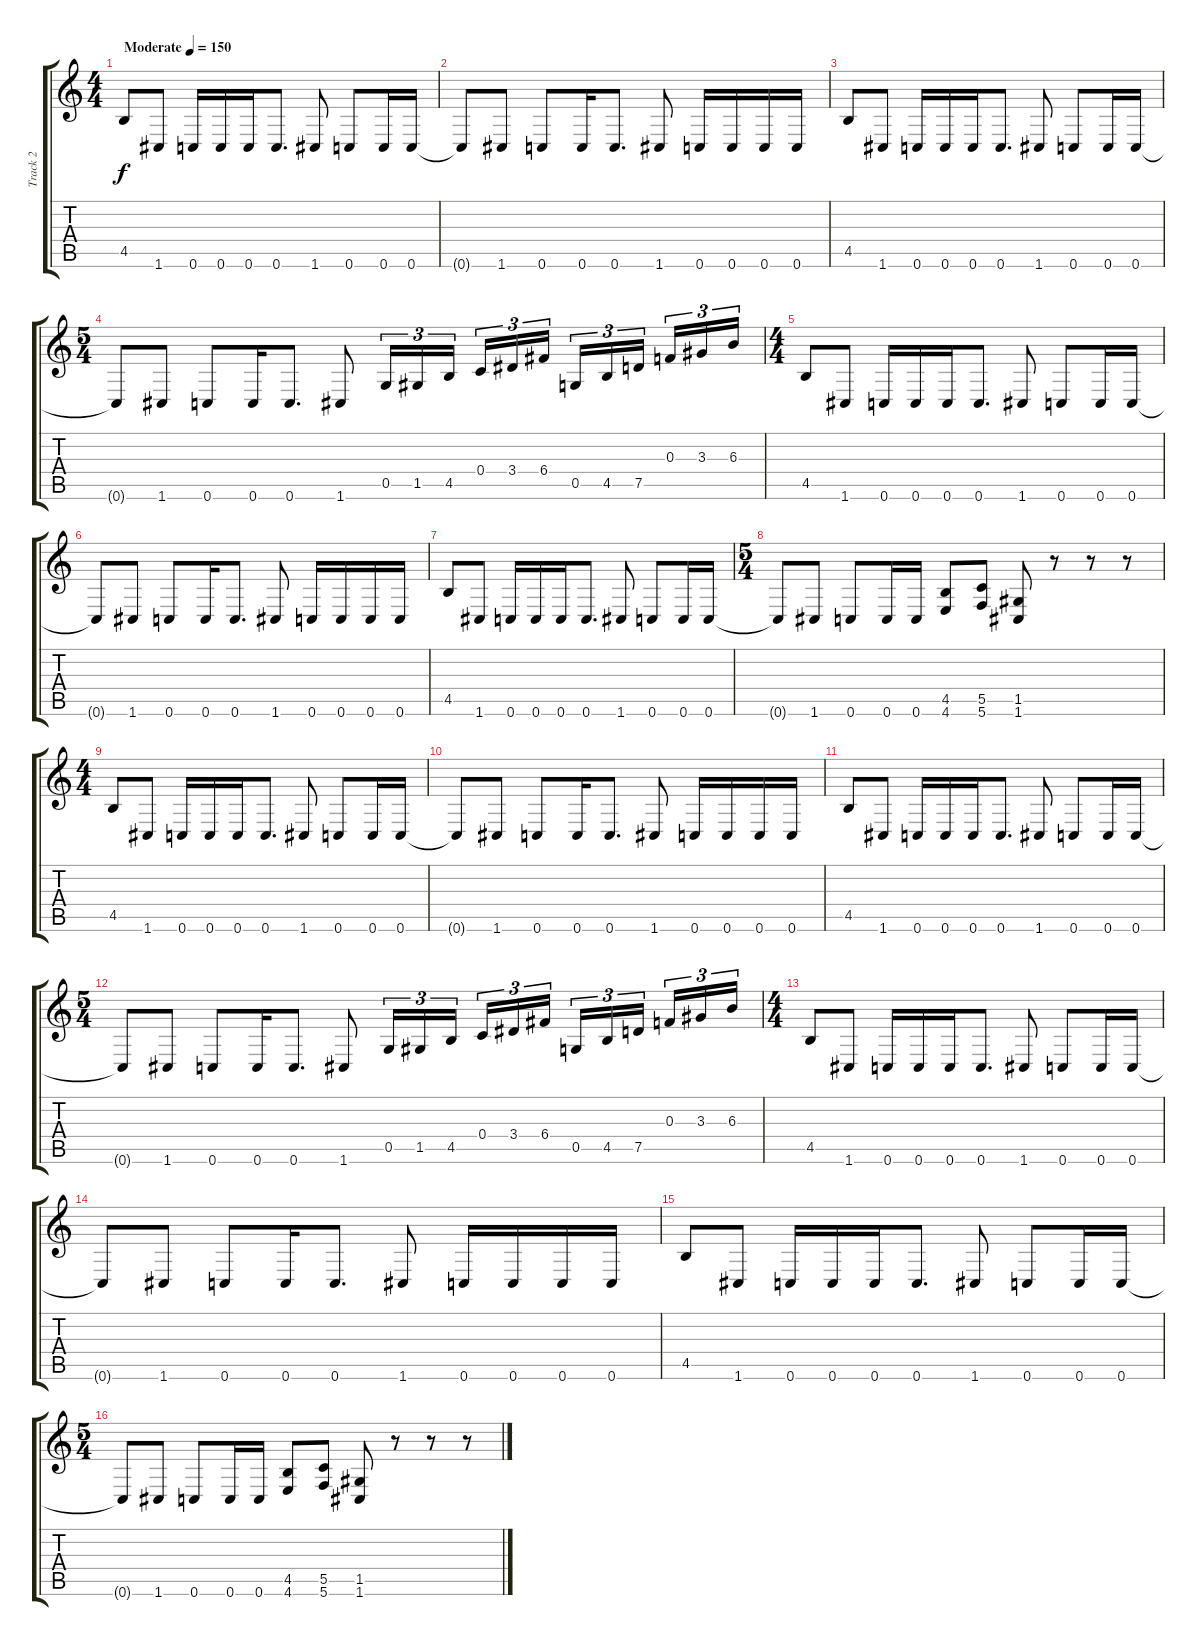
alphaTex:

\track ("Track 2" "Track 2") {instrument distortionguitar}
\staff {score tabs}
\tuning (D4 A3 F3 C3 G2 C2) {hide}
\ts (4 4)
\tempo (150 "Moderate")
\clef g2
\ks c
4.5.8{dy f instrument distortionguitar} 1.6.8 0.6.16 0.6.16 0.6.16 0.6.8{d} 1.6.8 0.6.8 0.6.16 0.6.16 |
0.6{t}.8 1.6.8 0.6.8 0.6.16 0.6.8{d} 1.6.8 0.6.16 0.6.16 0.6.16 0.6.16 |
4.5.8 1.6.8 0.6.16 0.6.16 0.6.16 0.6.8{d} 1.6.8 0.6.8 0.6.16 0.6.16 |
\ts (5 4)
0.6{t}.8 1.6.8 0.6.8 0.6.16 0.6.8{d} 1.6.8 0.5.16{tu (3 2)} 1.5.16{tu (3 2)} 4.5.16{tu (3 2) beam splitsecondary} 0.4.16{tu (3 2)} 3.4.16{tu (3 2)} 6.4.16{tu (3 2)} 0.5.16{tu (3 2)} 4.5.16{tu (3 2)} 7.5.16{tu (3 2) beam splitsecondary} 0.3.16{tu (3 2)} 3.3.16{tu (3 2)} 6.3.16{tu (3 2)} |
\ts (4 4)
4.5.8 1.6.8 0.6.16 0.6.16 0.6.16 0.6.8{d} 1.6.8 0.6.8 0.6.16 0.6.16 |
0.6{t}.8 1.6.8 0.6.8 0.6.16 0.6.8{d} 1.6.8 0.6.16 0.6.16 0.6.16 0.6.16 |
4.5.8 1.6.8 0.6.16 0.6.16 0.6.16 0.6.8{d} 1.6.8 0.6.8 0.6.16 0.6.16 |
\ts (5 4)
0.6{t}.8 1.6.8 0.6.8 0.6.16 0.6.16 (4.5 4.6).8 (5.5 5.6).8 (1.5 1.6).8 r.8 r.8 r.8 |
\ts (4 4)
4.5.8 1.6.8 0.6.16 0.6.16 0.6.16 0.6.8{d} 1.6.8 0.6.8 0.6.16 0.6.16 |
0.6{t}.8 1.6.8 0.6.8 0.6.16 0.6.8{d} 1.6.8 0.6.16 0.6.16 0.6.16 0.6.16 |
4.5.8 1.6.8 0.6.16 0.6.16 0.6.16 0.6.8{d} 1.6.8 0.6.8 0.6.16 0.6.16 |
\ts (5 4)
0.6{t}.8 1.6.8 0.6.8 0.6.16 0.6.8{d} 1.6.8 0.5.16{tu (3 2)} 1.5.16{tu (3 2)} 4.5.16{tu (3 2) beam splitsecondary} 0.4.16{tu (3 2)} 3.4.16{tu (3 2)} 6.4.16{tu (3 2)} 0.5.16{tu (3 2)} 4.5.16{tu (3 2)} 7.5.16{tu (3 2) beam splitsecondary} 0.3.16{tu (3 2)} 3.3.16{tu (3 2)} 6.3.16{tu (3 2)} |
\ts (4 4)
4.5.8 1.6.8 0.6.16 0.6.16 0.6.16 0.6.8{d} 1.6.8 0.6.8 0.6.16 0.6.16 |
0.6{t}.8 1.6.8 0.6.8 0.6.16 0.6.8{d} 1.6.8 0.6.16 0.6.16 0.6.16 0.6.16 |
4.5.8 1.6.8 0.6.16 0.6.16 0.6.16 0.6.8{d} 1.6.8 0.6.8 0.6.16 0.6.16 |
\ts (5 4)
0.6{t}.8 1.6.8 0.6.8 0.6.16 0.6.16 (4.5 4.6).8 (5.5 5.6).8 (1.5 1.6).8 r.8 r.8 r.8
